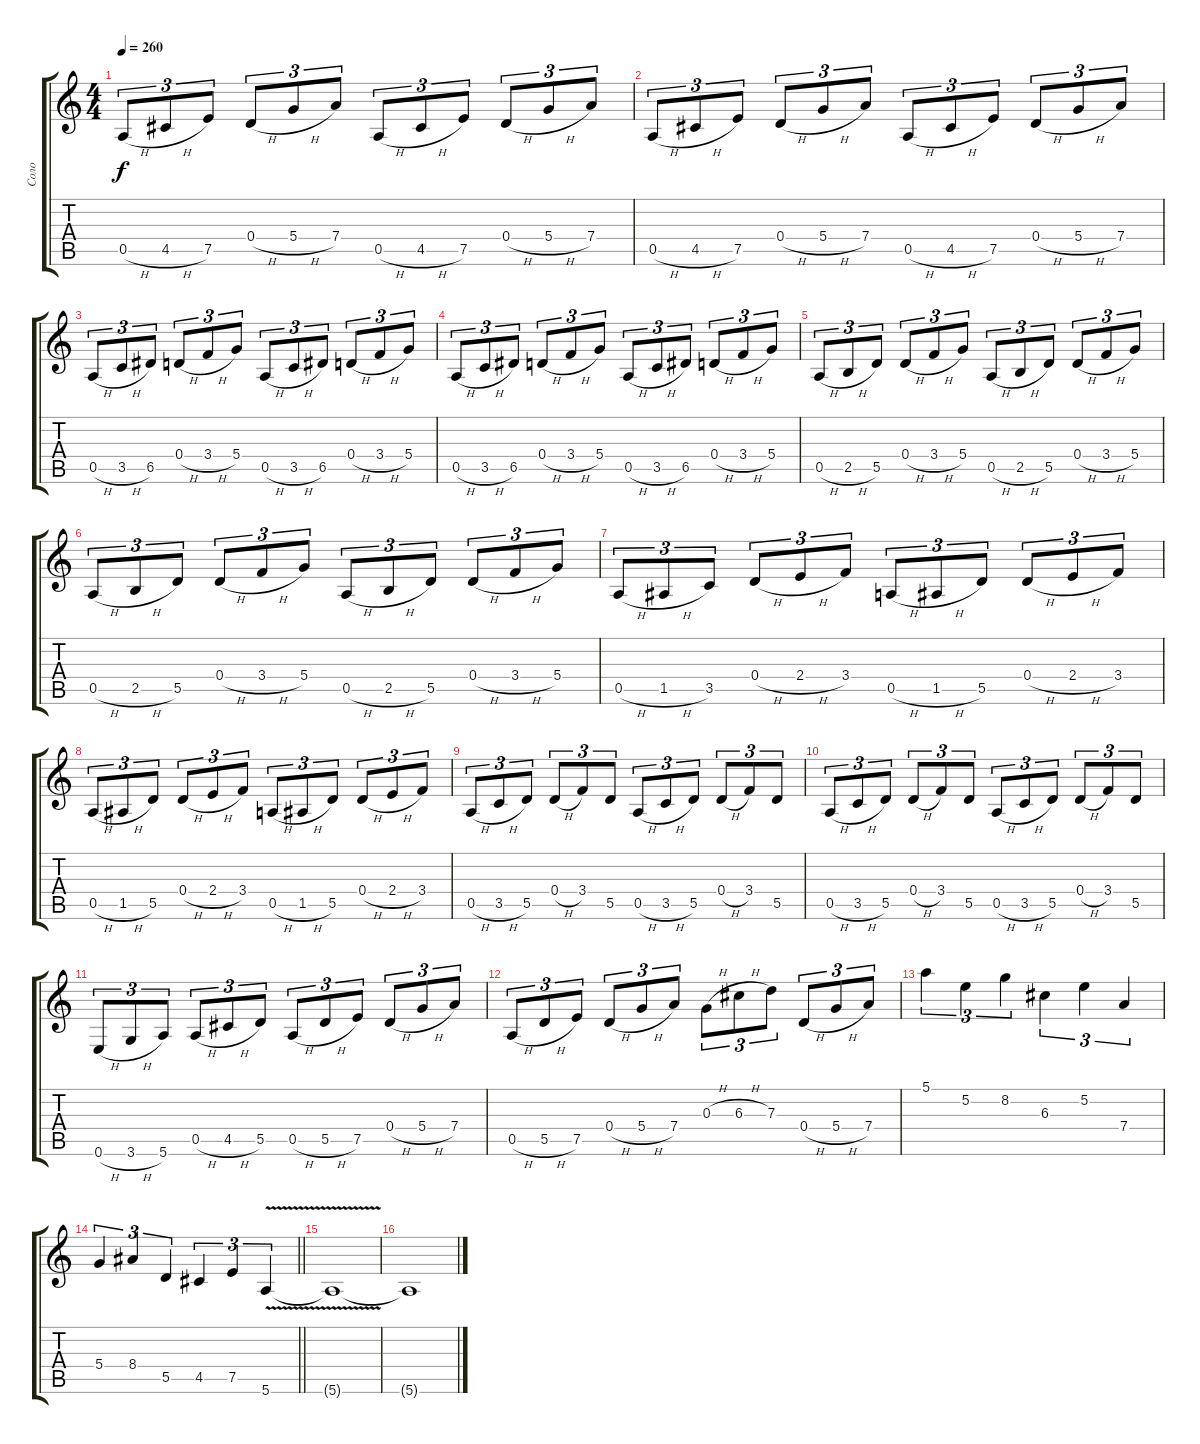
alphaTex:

\track ("Соло" "Соло") {instrument distortionguitar}
\staff {score tabs}
\tuning (E4 B3 G3 D3 A2 E2) {hide}
\ts (4 4)
\tempo 260
\clef g2
\ks c
0.5{h}.8{tu (3 2) dy f} 4.5{h}.8{tu (3 2)} 7.5.8{tu (3 2)} 0.4{h}.8{tu (3 2)} 5.4{h}.8{tu (3 2)} 7.4.8{tu (3 2)} 0.5{h}.8{tu (3 2)} 4.5{h}.8{tu (3 2)} 7.5.8{tu (3 2)} 0.4{h}.8{tu (3 2)} 5.4{h}.8{tu (3 2)} 7.4.8{tu (3 2)} |
0.5{h}.8{tu (3 2)} 4.5{h}.8{tu (3 2)} 7.5.8{tu (3 2)} 0.4{h}.8{tu (3 2)} 5.4{h}.8{tu (3 2)} 7.4.8{tu (3 2)} 0.5{h}.8{tu (3 2)} 4.5{h}.8{tu (3 2)} 7.5.8{tu (3 2)} 0.4{h}.8{tu (3 2)} 5.4{h}.8{tu (3 2)} 7.4.8{tu (3 2)} |
0.5{h}.8{tu (3 2)} 3.5{h}.8{tu (3 2)} 6.5.8{tu (3 2)} 0.4{h}.8{tu (3 2)} 3.4{h}.8{tu (3 2)} 5.4.8{tu (3 2)} 0.5{h}.8{tu (3 2)} 3.5{h}.8{tu (3 2)} 6.5.8{tu (3 2)} 0.4{h}.8{tu (3 2)} 3.4{h}.8{tu (3 2)} 5.4.8{tu (3 2)} |
0.5{h}.8{tu (3 2)} 3.5{h}.8{tu (3 2)} 6.5.8{tu (3 2)} 0.4{h}.8{tu (3 2)} 3.4{h}.8{tu (3 2)} 5.4.8{tu (3 2)} 0.5{h}.8{tu (3 2)} 3.5{h}.8{tu (3 2)} 6.5.8{tu (3 2)} 0.4{h}.8{tu (3 2)} 3.4{h}.8{tu (3 2)} 5.4.8{tu (3 2)} |
0.5{h}.8{tu (3 2)} 2.5{h}.8{tu (3 2)} 5.5.8{tu (3 2)} 0.4{h}.8{tu (3 2)} 3.4{h}.8{tu (3 2)} 5.4.8{tu (3 2)} 0.5{h}.8{tu (3 2)} 2.5{h}.8{tu (3 2)} 5.5.8{tu (3 2)} 0.4{h}.8{tu (3 2)} 3.4{h}.8{tu (3 2)} 5.4.8{tu (3 2)} |
0.5{h}.8{tu (3 2)} 2.5{h}.8{tu (3 2)} 5.5.8{tu (3 2)} 0.4{h}.8{tu (3 2)} 3.4{h}.8{tu (3 2)} 5.4.8{tu (3 2)} 0.5{h}.8{tu (3 2)} 2.5{h}.8{tu (3 2)} 5.5.8{tu (3 2)} 0.4{h}.8{tu (3 2)} 3.4{h}.8{tu (3 2)} 5.4.8{tu (3 2)} |
0.5{h}.8{tu (3 2)} 1.5{h}.8{tu (3 2)} 3.5.8{tu (3 2)} 0.4{h}.8{tu (3 2)} 2.4{h}.8{tu (3 2)} 3.4.8{tu (3 2)} 0.5{h}.8{tu (3 2)} 1.5{h}.8{tu (3 2)} 5.5.8{tu (3 2)} 0.4{h}.8{tu (3 2)} 2.4{h}.8{tu (3 2)} 3.4.8{tu (3 2)} |
0.5{h}.8{tu (3 2)} 1.5{h}.8{tu (3 2)} 5.5.8{tu (3 2)} 0.4{h}.8{tu (3 2)} 2.4{h}.8{tu (3 2)} 3.4.8{tu (3 2)} 0.5{h}.8{tu (3 2)} 1.5{h}.8{tu (3 2)} 5.5.8{tu (3 2)} 0.4{h}.8{tu (3 2)} 2.4{h}.8{tu (3 2)} 3.4.8{tu (3 2)} |
0.5{h}.8{tu (3 2)} 3.5{h}.8{tu (3 2)} 5.5.8{tu (3 2)} 0.4{h}.8{tu (3 2)} 3.4.8{tu (3 2)} 5.5.8{tu (3 2)} 0.5{h}.8{tu (3 2)} 3.5{h}.8{tu (3 2)} 5.5.8{tu (3 2)} 0.4{h}.8{tu (3 2)} 3.4.8{tu (3 2)} 5.5.8{tu (3 2)} |
0.5{h}.8{tu (3 2)} 3.5{h}.8{tu (3 2)} 5.5.8{tu (3 2)} 0.4{h}.8{tu (3 2)} 3.4.8{tu (3 2)} 5.5.8{tu (3 2)} 0.5{h}.8{tu (3 2)} 3.5{h}.8{tu (3 2)} 5.5.8{tu (3 2)} 0.4{h}.8{tu (3 2)} 3.4.8{tu (3 2)} 5.5.8{tu (3 2)} |
0.6{h}.8{tu (3 2)} 3.6{h}.8{tu (3 2)} 5.6.8{tu (3 2)} 0.5{h}.8{tu (3 2)} 4.5{h}.8{tu (3 2)} 5.5.8{tu (3 2)} 0.5{h}.8{tu (3 2)} 5.5{h}.8{tu (3 2)} 7.5.8{tu (3 2)} 0.4{h}.8{tu (3 2)} 5.4{h}.8{tu (3 2)} 7.4.8{tu (3 2)} |
0.5{h}.8{tu (3 2)} 5.5{h}.8{tu (3 2)} 7.5.8{tu (3 2)} 0.4{h}.8{tu (3 2)} 5.4{h}.8{tu (3 2)} 7.4.8{tu (3 2)} 0.3{h}.8{tu (3 2)} 6.3{h}.8{tu (3 2)} 7.3.8{tu (3 2)} 0.4{h}.8{tu (3 2)} 5.4{h}.8{tu (3 2)} 7.4.8{tu (3 2)} |
5.1.4{tu (3 2)} 5.2.4{tu (3 2)} 8.2.4{tu (3 2)} 6.3.4{tu (3 2)} 5.2.4{tu (3 2)} 7.4.4{tu (3 2)} |
\barLineRight lightlight
5.4.4{tu (3 2)} 8.4.4{tu (3 2)} 5.5.4{tu (3 2)} 4.5.4{tu (3 2)} 7.5.4{tu (3 2)} 5.6{v}.4{tu (3 2)} |
5.6{t}.1 |
5.6{t}.1
